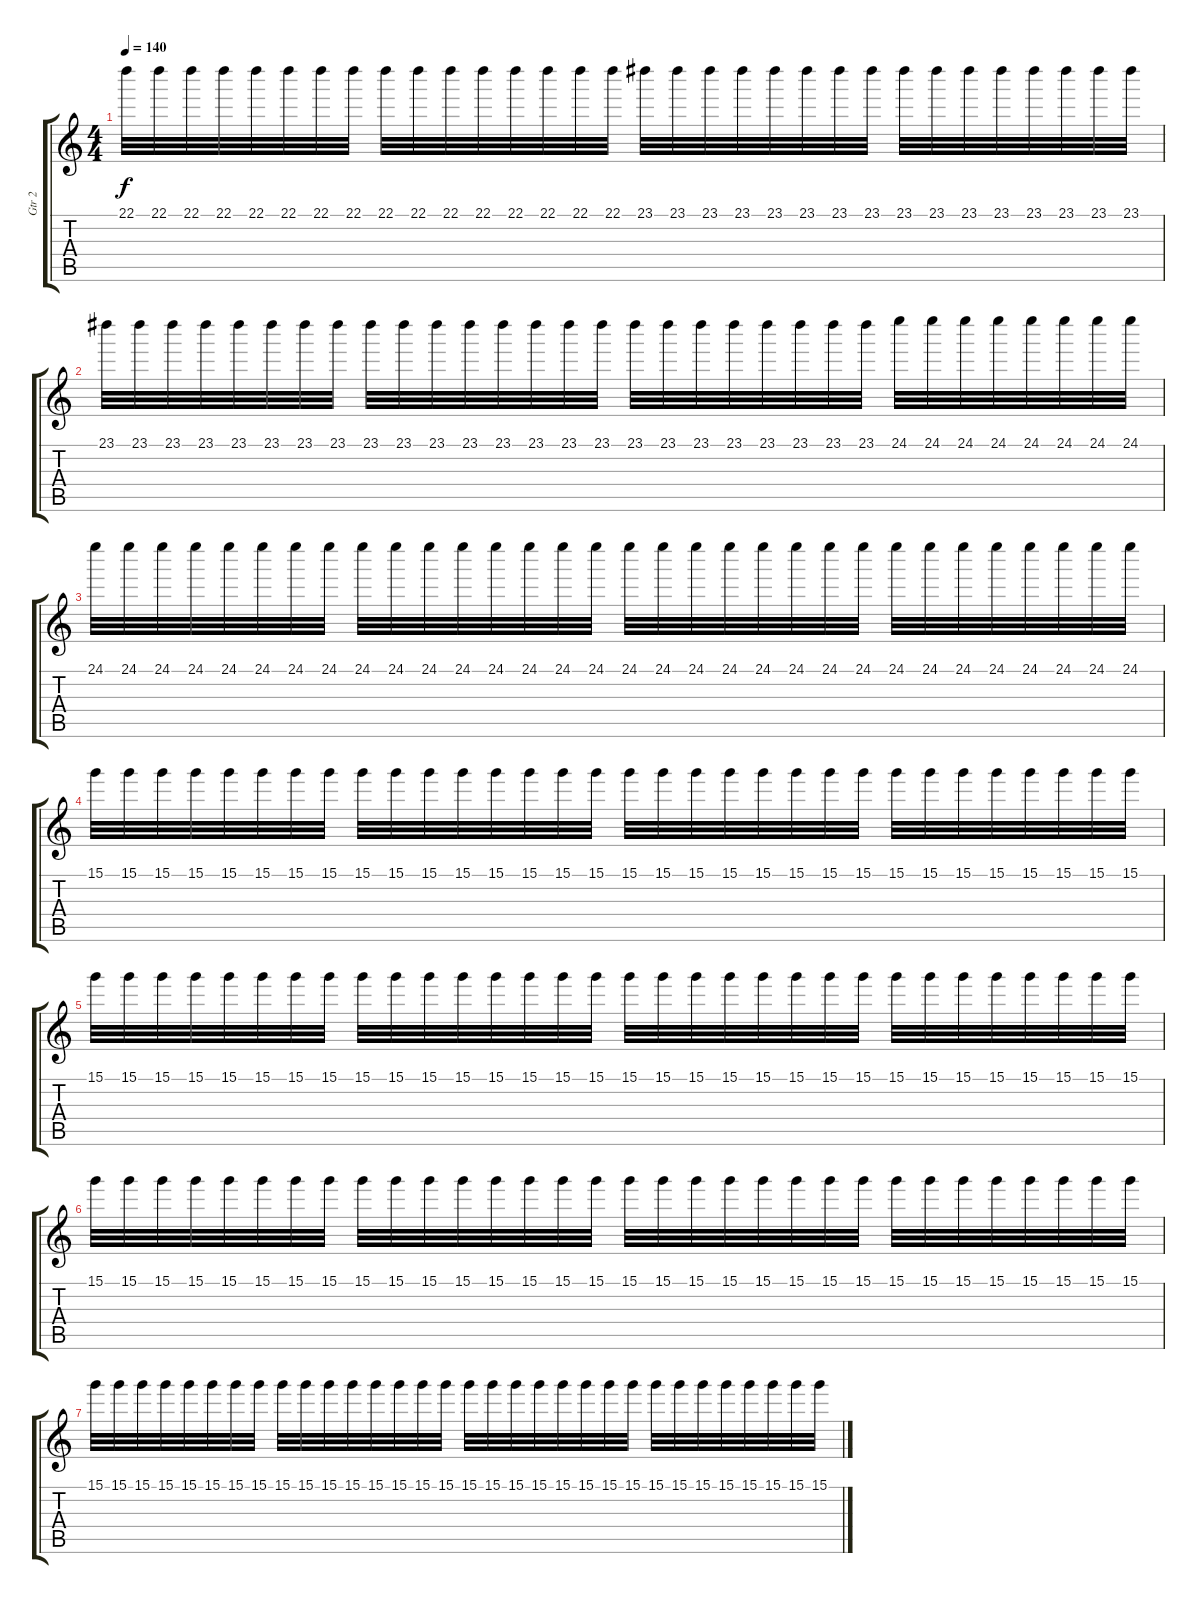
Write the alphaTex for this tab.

\track ("Gtr 2" "Gtr 2") {instrument overdrivenguitar}
\staff {score tabs}
\tuning (E4 B3 G3 D3 A2 E2) {hide}
\ts (4 4)
\tempo 140
\clef g2
\ks c
22.1.32{dy f} 22.1.32 22.1.32 22.1.32 22.1.32 22.1.32 22.1.32 22.1.32 22.1.32 22.1.32 22.1.32 22.1.32 22.1.32 22.1.32 22.1.32 22.1.32 23.1.32 23.1.32 23.1.32 23.1.32 23.1.32 23.1.32 23.1.32 23.1.32 23.1.32 23.1.32 23.1.32 23.1.32 23.1.32 23.1.32 23.1.32 23.1.32 |
23.1.32 23.1.32 23.1.32 23.1.32 23.1.32 23.1.32 23.1.32 23.1.32 23.1.32 23.1.32 23.1.32 23.1.32 23.1.32 23.1.32 23.1.32 23.1.32 23.1.32 23.1.32 23.1.32 23.1.32 23.1.32 23.1.32 23.1.32 23.1.32 24.1.32 24.1.32 24.1.32 24.1.32 24.1.32 24.1.32 24.1.32 24.1.32 |
24.1.32 24.1.32 24.1.32 24.1.32 24.1.32 24.1.32 24.1.32 24.1.32 24.1.32 24.1.32 24.1.32 24.1.32 24.1.32 24.1.32 24.1.32 24.1.32 24.1.32 24.1.32 24.1.32 24.1.32 24.1.32 24.1.32 24.1.32 24.1.32 24.1.32 24.1.32 24.1.32 24.1.32 24.1.32 24.1.32 24.1.32 24.1.32 |
15.1.32 15.1.32 15.1.32 15.1.32 15.1.32 15.1.32 15.1.32 15.1.32 15.1.32 15.1.32 15.1.32 15.1.32 15.1.32 15.1.32 15.1.32 15.1.32 15.1.32 15.1.32 15.1.32 15.1.32 15.1.32 15.1.32 15.1.32 15.1.32 15.1.32 15.1.32 15.1.32 15.1.32 15.1.32 15.1.32 15.1.32 15.1.32 |
15.1.32 15.1.32 15.1.32 15.1.32 15.1.32 15.1.32 15.1.32 15.1.32 15.1.32 15.1.32 15.1.32 15.1.32 15.1.32 15.1.32 15.1.32 15.1.32 15.1.32 15.1.32 15.1.32 15.1.32 15.1.32 15.1.32 15.1.32 15.1.32 15.1.32 15.1.32 15.1.32 15.1.32 15.1.32 15.1.32 15.1.32 15.1.32 |
15.1.32 15.1.32 15.1.32 15.1.32 15.1.32 15.1.32 15.1.32 15.1.32 15.1.32 15.1.32 15.1.32 15.1.32 15.1.32 15.1.32 15.1.32 15.1.32 15.1.32 15.1.32 15.1.32 15.1.32 15.1.32 15.1.32 15.1.32 15.1.32 15.1.32 15.1.32 15.1.32 15.1.32 15.1.32 15.1.32 15.1.32 15.1.32 |
15.1.32 15.1.32 15.1.32 15.1.32 15.1.32 15.1.32 15.1.32 15.1.32 15.1.32 15.1.32 15.1.32 15.1.32 15.1.32 15.1.32 15.1.32 15.1.32 15.1.32 15.1.32 15.1.32 15.1.32 15.1.32 15.1.32 15.1.32 15.1.32 15.1.32 15.1.32 15.1.32 15.1.32 15.1.32 15.1.32 15.1.32 15.1.32
